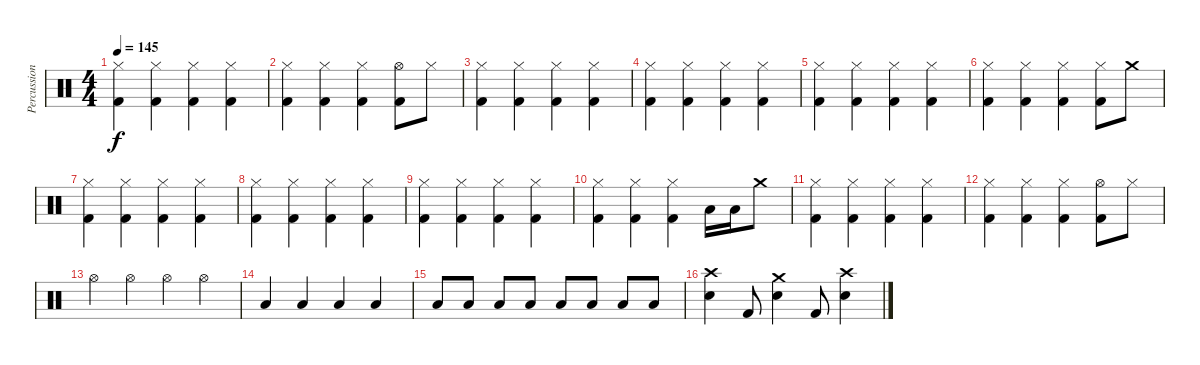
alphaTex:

\track ("Percussion" "Percussion") {instrument percussion}
\staff {score}
\articulation defaults
\ts (4 4)
\tempo 145
\clef neutral
\ks c
("Hi-Hat (closed)" "Kick (hit) 2").4{dy f} ("Hi-Hat (closed)" "Kick (hit) 2").4 ("Hi-Hat (closed)" "Kick (hit) 2").4 ("Hi-Hat (closed)" "Kick (hit) 2").4 |
("Hi-Hat (closed)" "Kick (hit) 2").4 ("Hi-Hat (closed)" "Kick (hit) 2").4 ("Hi-Hat (closed)" "Kick (hit) 2").4 ("Hi-Hat (open)" "Kick (hit) 2").8 "Hi-Hat (closed)".8 |
("Hi-Hat (closed)" "Kick (hit) 2").4 ("Hi-Hat (closed)" "Kick (hit) 2").4 ("Hi-Hat (closed)" "Kick (hit) 2").4 ("Hi-Hat (closed)" "Kick (hit) 2").4 |
("Hi-Hat (closed)" "Kick (hit) 2").4 ("Hi-Hat (closed)" "Kick (hit) 2").4 ("Hi-Hat (closed)" "Kick (hit) 2").4 ("Hi-Hat (closed)" "Kick (hit) 2").4 |
("Hi-Hat (closed)" "Kick (hit) 2").4 ("Hi-Hat (closed)" "Kick (hit) 2").4 ("Hi-Hat (closed)" "Kick (hit) 2").4 ("Hi-Hat (closed)" "Kick (hit) 2").4 |
("Hi-Hat (closed)" "Kick (hit) 2").4 ("Hi-Hat (closed)" "Kick (hit) 2").4 ("Hi-Hat (closed)" "Kick (hit) 2").4 ("Hi-Hat (closed)" "Kick (hit) 2").8 "Crash medium (hit)".8 |
("Hi-Hat (closed)" "Kick (hit) 2").4 ("Hi-Hat (closed)" "Kick (hit) 2").4 ("Hi-Hat (closed)" "Kick (hit) 2").4 ("Hi-Hat (closed)" "Kick (hit) 2").4 |
("Hi-Hat (closed)" "Kick (hit) 2").4 ("Hi-Hat (closed)" "Kick (hit) 2").4 ("Hi-Hat (closed)" "Kick (hit) 2").4 ("Hi-Hat (closed)" "Kick (hit) 2").4 |
("Hi-Hat (closed)" "Kick (hit) 2").4 ("Hi-Hat (closed)" "Kick (hit) 2").4 ("Hi-Hat (closed)" "Kick (hit) 2").4 ("Hi-Hat (closed)" "Kick (hit) 2").4 |
("Hi-Hat (closed)" "Kick (hit) 2").4 ("Hi-Hat (closed)" "Kick (hit) 2").4 ("Hi-Hat (closed)" "Kick (hit) 2").4 "Low Floor Tom (hit)".16 "Low Floor Tom (hit)".16 "Crash medium (hit)".8 |
("Hi-Hat (closed)" "Kick (hit) 2").4 ("Hi-Hat (closed)" "Kick (hit) 2").4 ("Hi-Hat (closed)" "Kick (hit) 2").4 ("Hi-Hat (closed)" "Kick (hit) 2").4 |
("Hi-Hat (closed)" "Kick (hit) 2").4 ("Hi-Hat (closed)" "Kick (hit) 2").4 ("Hi-Hat (closed)" "Kick (hit) 2").4 ("Hi-Hat (open)" "Kick (hit) 2").8 "Hi-Hat (closed)".8 |
"Hi-Hat (open)".4 "Hi-Hat (open)".4 "Hi-Hat (open)".4 "Hi-Hat (open)".4 |
"Low Floor Tom (hit)".4 "Low Floor Tom (hit)".4 "Low Floor Tom (hit)".4 "Low Floor Tom (hit)".4 |
"Low Floor Tom (hit)".8 "Low Floor Tom (hit)".8 "Low Floor Tom (hit)".8 "Low Floor Tom (hit)".8 "Low Floor Tom (hit)".8 "Low Floor Tom (hit)".8 "Low Floor Tom (hit)".8 "Low Floor Tom (hit)".8 |
("Crash high (hit)" "Snare (hit) 2").4 "Kick (hit) 2".8 ("Crash medium (hit)" "Snare (hit) 2").4 "Kick (hit) 2".8 ("Crash high (hit)" "Snare (hit) 2").4
